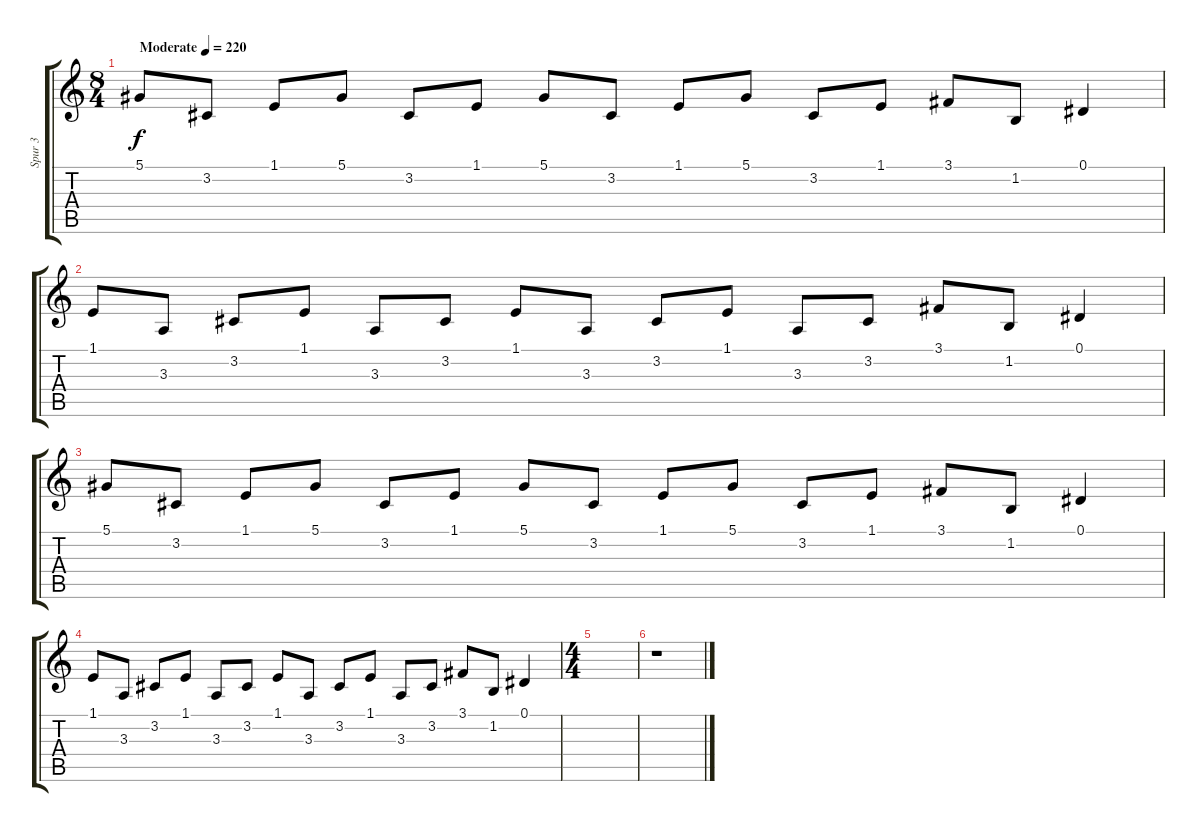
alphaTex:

\track ("Spur 3" "Spur 3") {instrument stringensemble2}
\staff {score tabs}
\tuning (Eb4 Bb3 Gb3 Db3 Ab2 Db2) {hide}
\ts (8 4)
\tempo (220 "Moderate")
\clef g2
\ks c
5.1.8{dy f instrument stringensemble2} 3.2.8 1.1.8 5.1.8 3.2.8 1.1.8 5.1.8 3.2.8 1.1.8 5.1.8 3.2.8 1.1.8 3.1.8 1.2.8 0.1.4 |
1.1.8 3.3.8 3.2.8 1.1.8 3.3.8 3.2.8 1.1.8 3.3.8 3.2.8 1.1.8 3.3.8 3.2.8 3.1.8 1.2.8 0.1.4 |
5.1.8 3.2.8 1.1.8 5.1.8 3.2.8 1.1.8 5.1.8 3.2.8 1.1.8 5.1.8 3.2.8 1.1.8 3.1.8 1.2.8 0.1.4 |
1.1.8 3.3.8 3.2.8 1.1.8 3.3.8 3.2.8 1.1.8 3.3.8 3.2.8 1.1.8 3.3.8 3.2.8 3.1.8 1.2.8 0.1.4 |
\ts (4 4)
|
r.1
